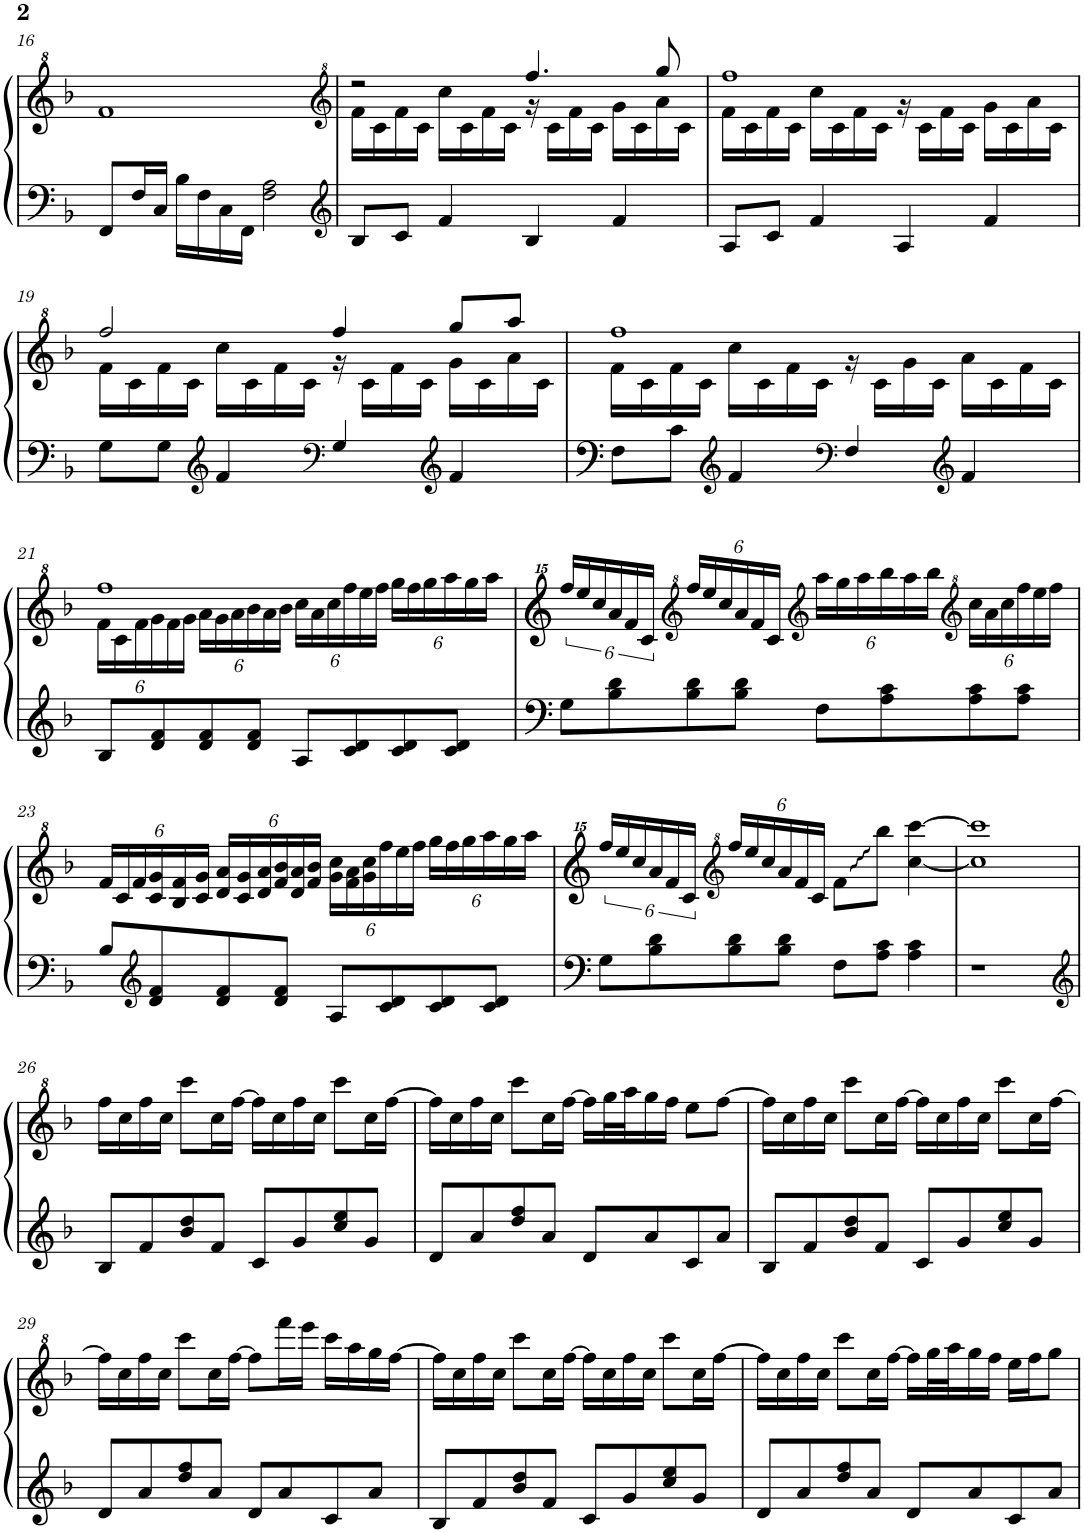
**kern	**kern
*part1	*part1
*staff2	*staff1
*I"Piano	*
*I'Pno	*
!!LO:PB:g=z
*clefF4	*clefG2
*k[b-]	*k[b-]
*M4/4	*M4/4
=16	=16
8FF/L	1ff
16F/L	.
16C/JJ	.
16B-\LL	.
16F\	.
16C\	.
16FF\JJ	.
2F\ 2A\	.
=17	=17
*clefG2	*clefG^2
*	*^
8B-/L	2r	16ff\LL
.	.	16cc\
8c/J	.	16ff\
.	.	16cc\JJ
4f/	.	16ccc\LL
.	.	16cc\
.	.	16ff\
.	.	16cc\JJ
4B-/	4.fff/	16r
.	.	16cc\LL
.	.	16ff\
.	.	16cc\JJ
4f/	.	16gg\LL
.	.	16cc\
.	8ggg/	16aa\
.	.	16cc\JJ
=18	=18	=18
8A/L	1fff	16ff\LL
.	.	16cc\
8c/J	.	16ff\
.	.	16cc\JJ
4f/	.	16ccc\LL
.	.	16cc\
.	.	16ff\
.	.	16cc\JJ
4A/	.	16r
.	.	16cc\LL
.	.	16ff\
.	.	16cc\JJ
4f/	.	16gg\LL
.	.	16cc\
.	.	16aa\
.	.	16cc\JJ
!!LO:LB:g=z	!!
=19	=19	=19
8G\L	2fff/	16ff\LL
.	.	16cc\
8G\J	.	16ff\
.	.	16cc\JJ
*clefG2	*	*
4f/	.	16ccc\LL
.	.	16cc\
.	.	16ff\
.	.	16cc\JJ
*clefF4	*	*
4G/	4fff/	16r
.	.	16cc\LL
.	.	16ff\
.	.	16cc\JJ
*clefG2	*	*
4f/	8ggg/L	16gg\LL
.	.	16cc\
.	8aaa/J	16aa\
.	.	16cc\JJ
=20	=20	=20
8F\L	1fff	16ff\LL
.	.	16cc\
8c\J	.	16ff\
.	.	16cc\JJ
*clefG2	*	*
4f/	.	16ccc\LL
.	.	16cc\
.	.	16ff\
.	.	16cc\JJ
*clefF4	*	*
4F/	.	16r
.	.	16cc\LL
.	.	16gg\
.	.	16cc\JJ
*clefG2	*	*
4f/	.	16aa\LL
.	.	16cc\
.	.	16ff\
.	.	16cc\JJ
!!LO:LB:g=z	!!
=21	=21	=21
*	*	*Xbrackettup
8B-/L	1fff	24ff\LL
.	.	24cc\
.	.	24ff\
8d/ 8f/	.	24gg\
.	.	24ff\
.	.	24gg\JJ
8d/ 8f/	.	24aa\LL
.	.	24gg\
.	.	24aa\
8d/ 8f/J	.	24bb-\
.	.	24aa\
.	.	24bb-\JJ
8A/L	.	24ccc\LL
.	.	24aa\
.	.	24ccc\
8c/ 8d/	.	24fff\
.	.	24eee\
.	.	24fff\JJ
8c/ 8d/	.	24ggg\LL
.	.	24fff\
.	.	24ggg\
8c/ 8d/J	.	24aaa\
.	.	24ggg\
.	.	24aaa\JJ
*	*v	*v
=22	=22
*	*brackettup
8G\L	24ffff/LL
.	24eeee/
.	24cccc/
8B-\ 8d\	24aaa/
.	24fff/
.	24ccc/JJ
*	*clefG^2
*	*Xbrackettup
8B-\ 8d\	24fff/LL
.	24eee/
.	24ccc/
8B-\ 8d\J	24aa/
.	24ff/
.	24cc/JJ
*	*clefG2
8F\L	24aa\LL
.	24gg\
.	24aa\
8A\ 8c\	24bb-\
.	24aa\
.	24bb-\JJ
*	*clefG^2
8A\ 8c\	24ccc\LL
.	24aa\
.	24ccc\
8A\ 8c\J	24fff\
.	24eee\
.	24fff\JJ
!!LO:LB:g=z
=23	=23
8B-/L	24ff/LL
.	24cc/
.	24ff/
*clefG2	*
8d/ 8f/	24cc/ 24gg/
.	24b-/ 24ff/
.	24cc/ 24gg/JJ
8d/ 8f/	24dd/ 24aa/LL
.	24cc/ 24gg/
.	24dd/ 24aa/
8d/ 8f/J	24ff/ 24bb-/
.	24dd/ 24aa/
.	24ff/ 24bb-/JJ
8A/L	24gg\ 24ccc\LL
.	24ff\ 24aa\
.	24gg\ 24ccc\
8c/ 8d/	24fff\
.	24eee\
.	24fff\JJ
8c/ 8d/	24ggg\LL
.	24fff\
.	24ggg\
8c/ 8d/J	24aaa\
.	24ggg\
.	24aaa\JJ
=24	=24
*	*brackettup
8G\L	24ffff/LL
.	24eeee/
.	24cccc/
8B-\ 8d\	24aaa/
.	24fff/
.	24ccc/JJ
*	*clefG^2
*	*Xbrackettup
8B-\ 8d\	24fff/LL
.	24eee/
.	24ccc/
8B-\ 8d\J	24aa/
.	24ff/
.	24cc/JJ
8F\L	8ff\L
8A\ 8c\J	8bbb-\J
4A\ 4c\	[4ccc\ [4cccc\
=25	=25
1r	1ccc] 1cccc]
!!LO:LB:g=z
=26	=26
*clefG2	*
8B-/L	16fff\LL
.	16ccc\
8f/	16fff\
.	16ccc\JJ
8b-/ 8dd/	8cccc\L
8f/J	16ccc\L
.	[16fff\JJ
8c/L	16fff\LL]
.	16ccc\
8g/	16fff\
.	16ccc\JJ
8cc/ 8ee/	8cccc\L
8g/J	16ccc\L
.	[16fff\JJ
=27	=27
8d/L	16fff\LL]
.	16ccc\
8a/	16fff\
.	16ccc\JJ
8dd/ 8ff/	8cccc\L
8a/J	16ccc\L
.	[16fff\JJ
8d/L	16fff\LL]
.	32ggg\L
.	32aaa\J
8a/	16ggg\
.	16fff\JJ
8c/	8eee\L
8a/J	[8fff\J
=28	=28
8B-/L	16fff\LL]
.	16ccc\
8f/	16fff\
.	16ccc\JJ
8b-/ 8dd/	8cccc\L
8f/J	16ccc\L
.	[16fff\JJ
8c/L	16fff\LL]
.	16ccc\
8g/	16fff\
.	16ccc\JJ
8cc/ 8ee/	8cccc\L
8g/J	16ccc\L
.	[16fff\JJ
!!LO:LB:g=z
=29	=29
8d/L	16fff\LL]
.	16ccc\
8a/	16fff\
.	16ccc\JJ
8dd/ 8ff/	8cccc\L
8a/J	16ccc\L
.	[16fff\JJ
8d/L	8fff\L]
8a/	16ffff\L
.	16eeee\JJ
8c/	16cccc\LL
.	16aaa\
8a/J	16ggg\
.	[16fff\JJ
=30	=30
8B-/L	16fff\LL]
.	16ccc\
8f/	16fff\
.	16ccc\JJ
8b-/ 8dd/	8cccc\L
8f/J	16ccc\L
.	[16fff\JJ
8c/L	16fff\LL]
.	16ccc\
8g/	16fff\
.	16ccc\JJ
8cc/ 8ee/	8cccc\L
8g/J	16ccc\L
.	[16fff\JJ
=31	=31
8d/L	16fff\LL]
.	16ccc\
8a/	16fff\
.	16ccc\JJ
8dd/ 8ff/	8cccc\L
8a/J	16ccc\L
.	[16fff\JJ
8d/L	16fff\LL]
.	32ggg\L
.	32aaa\J
8a/	16ggg\
.	16fff\JJ
8c/	16eee\LL
.	16fff\J
8a/J	8ggg\J
=	=
*-	*-
